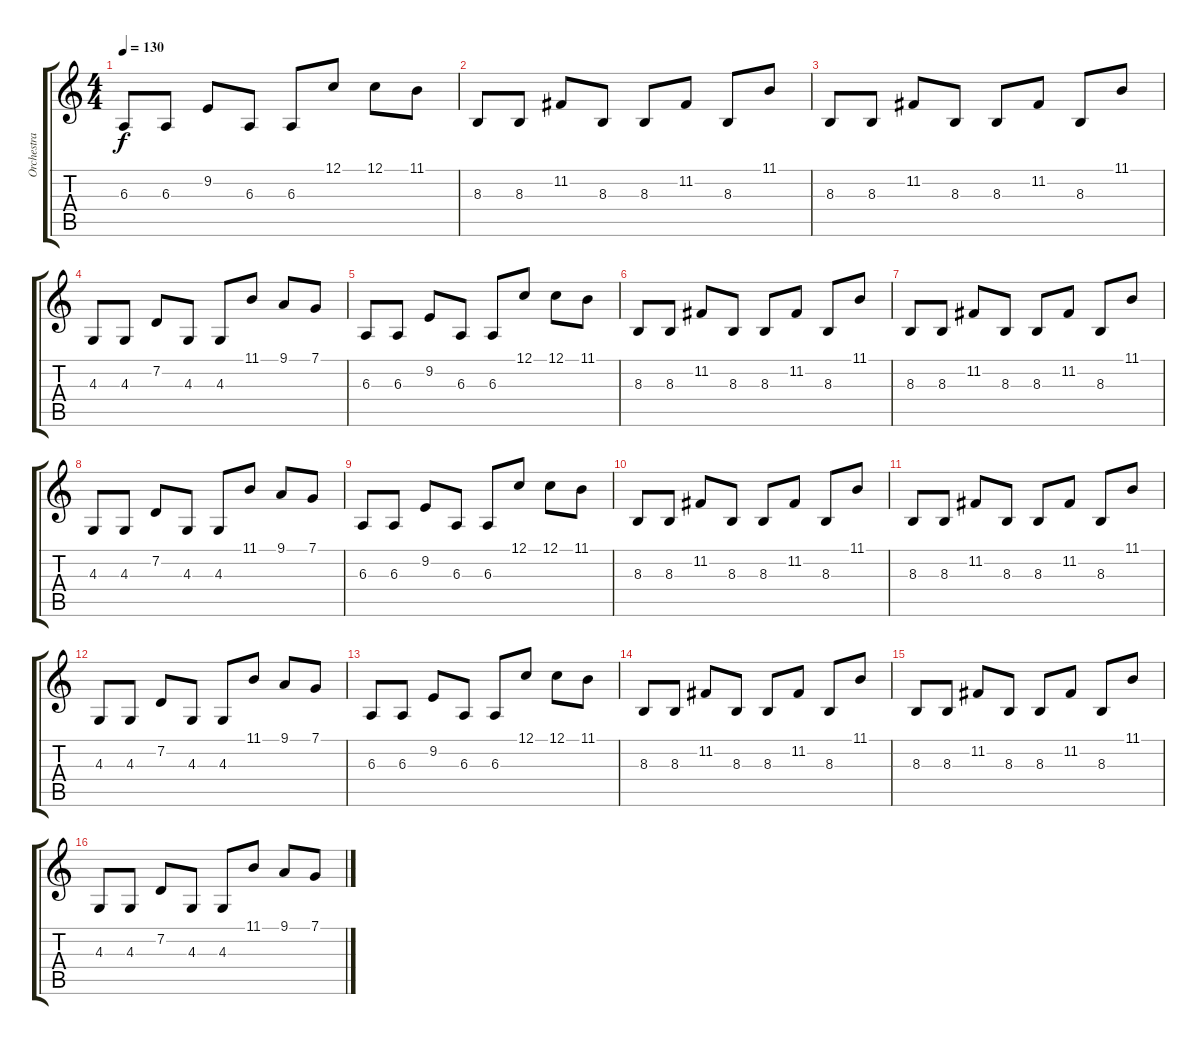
\track ("Orchestra" "Orchestra") {instrument stringensemble1}
\staff {score tabs}
\tuning (C4 G3 Eb3 Bb2 F2 C2) {hide}
\ts (4 4)
\tempo 130
\clef g2
\ks c
6.3.8{dy f} 6.3.8 9.2.8 6.3.8 6.3.8 12.1.8 12.1.8 11.1.8 |
8.3.8 8.3.8 11.2.8 8.3.8 8.3.8 11.2.8 8.3.8 11.1.8 |
8.3.8 8.3.8 11.2.8 8.3.8 8.3.8 11.2.8 8.3.8 11.1.8 |
4.3.8 4.3.8 7.2.8 4.3.8 4.3.8 11.1.8 9.1.8 7.1.8 |
6.3.8 6.3.8 9.2.8 6.3.8 6.3.8 12.1.8 12.1.8 11.1.8 |
8.3.8 8.3.8 11.2.8 8.3.8 8.3.8 11.2.8 8.3.8 11.1.8 |
8.3.8 8.3.8 11.2.8 8.3.8 8.3.8 11.2.8 8.3.8 11.1.8 |
4.3.8 4.3.8 7.2.8 4.3.8 4.3.8 11.1.8 9.1.8 7.1.8 |
6.3.8 6.3.8 9.2.8 6.3.8 6.3.8 12.1.8 12.1.8 11.1.8 |
8.3.8 8.3.8 11.2.8 8.3.8 8.3.8 11.2.8 8.3.8 11.1.8 |
8.3.8 8.3.8 11.2.8 8.3.8 8.3.8 11.2.8 8.3.8 11.1.8 |
4.3.8 4.3.8 7.2.8 4.3.8 4.3.8 11.1.8 9.1.8 7.1.8 |
6.3.8 6.3.8 9.2.8 6.3.8 6.3.8 12.1.8 12.1.8 11.1.8 |
8.3.8 8.3.8 11.2.8 8.3.8 8.3.8 11.2.8 8.3.8 11.1.8 |
8.3.8 8.3.8 11.2.8 8.3.8 8.3.8 11.2.8 8.3.8 11.1.8 |
4.3.8 4.3.8 7.2.8 4.3.8 4.3.8 11.1.8 9.1.8 7.1.8
